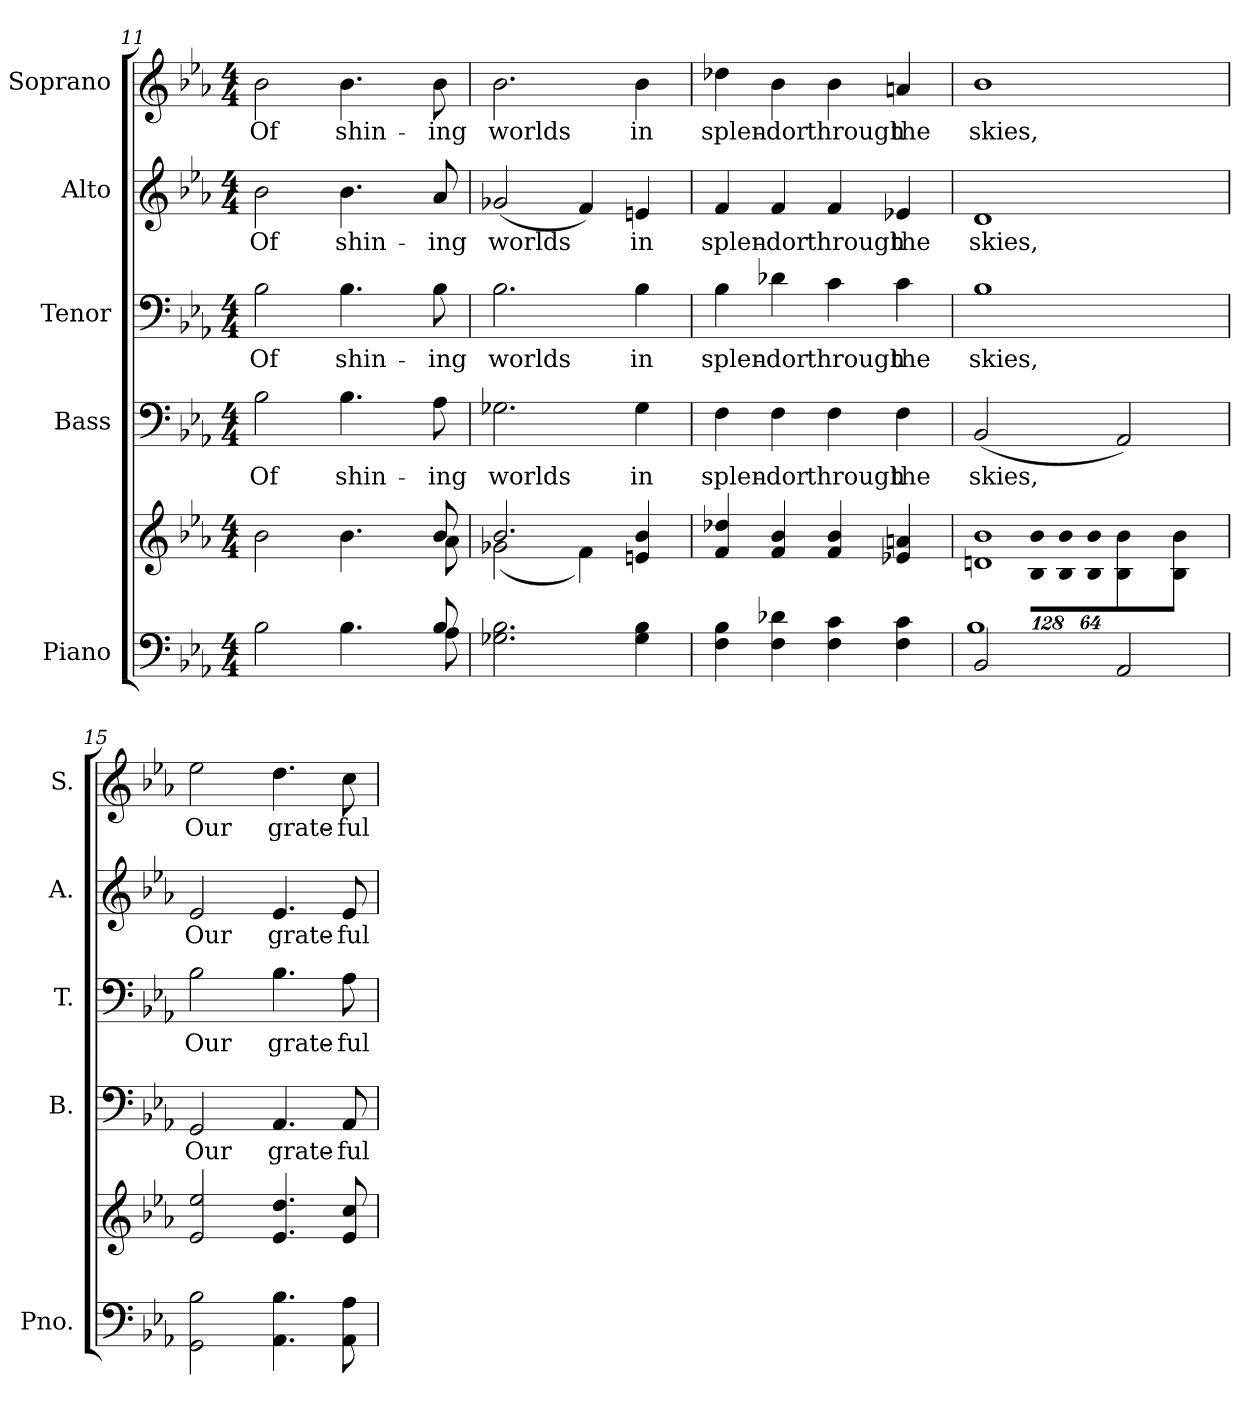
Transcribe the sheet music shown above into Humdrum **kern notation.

**kern	**kern	**kern	**text	**kern	**text	**kern	**text	**kern	**text
*part5	*part5	*part4	*part4	*part3	*part3	*part2	*part2	*part1	*part1
*staff6	*staff5	*staff4	*staff4	*staff3	*staff3	*staff2	*staff2	*staff1	*staff1
*I"Piano	*	*I"Bass	*	*I"Tenor	*	*I"Alto	*	*I"Soprano	*
*I'Pno.	*	*I'B.	*	*I'T.	*	*I'A.	*	*I'S.	*
*clefF4	*clefG2	*clefF4	*	*clefF4	*	*clefG2	*	*clefG2	*
*k[b-e-a-]	*k[b-e-a-]	*k[b-e-a-]	*	*k[b-e-a-]	*	*k[b-e-a-]	*	*k[b-e-a-]	*
*E-:	*E-:	*E-:	*	*E-:	*	*E-:	*	*E-:	*
*M4/4	*M4/4	*M4/4	*	*M4/4	*	*M4/4	*	*M4/4	*
=11	=11	=11	=11	=11	=11	=11	=11	=11	=11
*^	*^	*	*	*	*	*	*	*	*
!	!	!	!	!	!LO:LY:b:color=#000000	!	!	!	!	!	!
!	!	!	!	!	!	!	!LO:LY:b:color=#000000	!	!	!	!
!	!	!	!	!	!	!	!	!	!LO:LY:b:color=#000000	!	!
!	!	!	!	!	!	!	!	!	!	!	!LO:LY:b:color=#000000
2B-i\	2ryy	2b-i\	2ryy	2B-i\	Of	2B-i\	Of	2b-i\	Of	2b-i\	Of
!	!	!	!	!	!LO:LY:b:color=#000000	!	!	!	!	!	!
!	!	!	!	!	!	!	!LO:LY:b:color=#000000	!	!	!	!
!	!	!	!	!	!	!	!	!	!LO:LY:b:color=#000000	!	!
!	!	!	!	!	!	!	!	!	!	!	!LO:LY:b:color=#000000
4.B-i\	4ryy	4.b-i\	4ryy	4.B-i\	shin-	4.B-i\	shin-	4.b-i\	shin-	4.b-i\	shin-
.	8ryy	.	8ryy	.	.	.	.	.	.	.	.
!	!	!	!	!	!LO:LY:b:color=#000000	!	!	!	!	!	!
!	!	!	!	!	!	!	!LO:LY:b:color=#000000	!	!	!	!
!	!	!	!	!	!	!	!	!	!LO:LY:b:color=#000000	!	!
!	!	!	!	!	!	!	!	!	!	!	!LO:LY:b:color=#000000
8B-i/	8A-i\	8b-i/	8a-i\	8A-i\	-ing	8B-i\	-ing	8a-i/	-ing	8b-i\	-ing
*v	*v	*	*	*	*	*	*	*	*	*	*
=12	=12	=12	=12	=12	=12	=12	=12	=12	=12	=12
*^	*	*	*	*	*	*	*	*	*	*
!	!	!	!	!	!LO:LY:b:color=#000000	!	!	!	!	!	!
*v	*v	*	*	*	*	*	*	*	*	*	*
*^	*	*	*	*	*	*	*	*	*	*
!	!	!	!	!	!	!	!LO:LY:b:color=#000000	!	!	!	!
*v	*v	*	*	*	*	*	*	*	*	*	*
*^	*	*	*	*	*	*	*	*	*	*
!	!	!	!	!	!	!	!	!	!LO:LY:b:color=#000000	!	!
*v	*v	*	*	*	*	*	*	*	*	*	*
*^	*	*	*	*	*	*	*	*	*	*
!	!	!	!	!	!	!	!	!	!	!	!LO:LY:b:color=#000000
*v	*v	*	*	*	*	*	*	*	*	*	*
2.G-Xi\ 2.B-i	2.b-i/	(2g-Xi\	2.G-Xi\	worlds	2.B-i\	worlds	(2g-Xi/	worlds	2.b-i\	worlds
.	.	4fi\)	.	.	.	.	4fi/)	.	.	.
!	!	!	!	!LO:LY:b:color=#000000	!	!	!	!	!	!
!	!	!	!	!	!	!LO:LY:b:color=#000000	!	!	!	!
!	!	!	!	!	!	!	!	!LO:LY:b:color=#000000	!	!
!	!	!	!	!	!	!	!	!	!	!LO:LY:b:color=#000000
4G-i\ 4B-i	4eni/ 4b-i	4ryy	4G-i\	in	4B-i\	in	4eni/	in	4b-i\	in
*	*v	*v	*	*	*	*	*	*	*	*
!!LO:PB:g=z
=13	=13	=13	=13	=13	=13	=13	=13	=13	=13
*	*^	*	*	*	*	*	*	*	*
!	!	!	!	!LO:LY:b:color=#000000	!	!	!	!	!	!
*	*v	*v	*	*	*	*	*	*	*	*
*	*^	*	*	*	*	*	*	*	*
!	!	!	!	!	!	!LO:LY:b:color=#000000	!	!	!	!
*	*v	*v	*	*	*	*	*	*	*	*
*	*^	*	*	*	*	*	*	*	*
!	!	!	!	!	!	!	!	!LO:LY:b:color=#000000	!	!
*	*v	*v	*	*	*	*	*	*	*	*
*	*^	*	*	*	*	*	*	*	*
!	!	!	!	!	!	!	!	!	!	!LO:LY:b:color=#000000
*	*v	*v	*	*	*	*	*	*	*	*
4Fi\ 4B-i	4fi/ 4dd-Xi	4Fi\	splen-	4B-i\	splen-	4fi/	splen-	4dd-Xi\	splen-
!	!	!	!LO:LY:b:color=#000000	!	!	!	!	!	!
!	!	!	!	!	!LO:LY:b:color=#000000	!	!	!	!
!	!	!	!	!	!	!	!LO:LY:b:color=#000000	!	!
!	!	!	!	!	!	!	!	!	!LO:LY:b:color=#000000
4Fi\ 4d-Xi	4fi/ 4b-i	4Fi\	-dor	4d-Xi\	-dor	4fi/	-dor	4b-i\	-dor
!	!	!	!LO:LY:b:color=#000000	!	!	!	!	!	!
!	!	!	!	!	!LO:LY:b:color=#000000	!	!	!	!
!	!	!	!	!	!	!	!LO:LY:b:color=#000000	!	!
!	!	!	!	!	!	!	!	!	!LO:LY:b:color=#000000
4Fi\ 4ci	4fi/ 4b-i	4Fi\	through	4ci\	through	4fi/	through	4b-i\	through
!	!	!	!LO:LY:b:color=#000000	!	!	!	!	!	!
!	!	!	!	!	!LO:LY:b:color=#000000	!	!	!	!
!	!	!	!	!	!	!	!LO:LY:b:color=#000000	!	!
!	!	!	!	!	!	!	!	!	!LO:LY:b:color=#000000
4Fi\ 4ci	4e-Xi/ 4ani	4Fi\	the	4ci\	the	4e-Xi/	the	4ani/	the
=14	=14	=14	=14	=14	=14	=14	=14	=14	=14
*^	*^	*	*	*	*	*	*	*	*
!	!	!	!	!	!LO:LY:b:color=#000000	!	!	!	!	!	!
!	!	!	!	!	!	!	!LO:LY:b:color=#000000	!	!	!	!
!	!	!	!	!	!	!	!	!	!LO:LY:b:color=#000000	!	!
!	!	!	!	!	!	!	!	!	!	!	!LO:LY:b:color=#000000
2BB-i/	1B-i	1dni 1b-i	4ryy	(2BB-i/	skies,	1B-i	skies,	1di	skies,	1b-i	skies,
*	*	*	*Xbrackettup	*	*	*	*	*	*	*	*
!	!	!	!LO:N:vis=8	!	!	!	!	!	!	!	!
.	.	.	1024%85B-i\ 1024%85b-iL	.	.	.	.	.	.	.	.
!	!	!	!LO:N:vis=8	!	!	!	!	!	!	!	!
.	.	.	1024%85B-i\ 1024%85b-i	.	.	.	.	.	.	.	.
!	!	!	!LO:N:vis=8	!	!	!	!	!	!	!	!
.	.	.	512%43B-i\ 512%43b-iJ	.	.	.	.	.	.	.	.
2AA-i/	.	.	4B-i\ 4b-i	2AA-i/)	.	.	.	.	.	.	.
.	.	.	4B-i\ 4b-i	.	.	.	.	.	.	.	.
*v	*v	*	*	*	*	*	*	*	*	*	*
*	*v	*v	*	*	*	*	*	*	*	*
=15	=15	=15	=15	=15	=15	=15	=15	=15	=15
*	*^	*	*	*	*	*	*	*	*
!	!	!	!	!LO:LY:b:color=#000000	!	!	!	!	!	!
*	*v	*v	*	*	*	*	*	*	*	*
*	*^	*	*	*	*	*	*	*	*
!	!	!	!	!	!	!LO:LY:b:color=#000000	!	!	!	!
*	*v	*v	*	*	*	*	*	*	*	*
*	*^	*	*	*	*	*	*	*	*
!	!	!	!	!	!	!	!	!LO:LY:b:color=#000000	!	!
*	*v	*v	*	*	*	*	*	*	*	*
*	*^	*	*	*	*	*	*	*	*
!	!	!	!	!	!	!	!	!	!	!LO:LY:b:color=#000000
*	*v	*v	*	*	*	*	*	*	*	*
2GGi\ 2B-i	2e-i/ 2ee-i	2GGi/	Our	2B-i\	Our	2e-i/	Our	2ee-i\	Our
!	!	!	!LO:LY:b:color=#000000	!	!	!	!	!	!
!	!	!	!	!	!LO:LY:b:color=#000000	!	!	!	!
!	!	!	!	!	!	!	!LO:LY:b:color=#000000	!	!
!	!	!	!	!	!	!	!	!	!LO:LY:b:color=#000000
4.AA-i\ 4.B-i	4.e-i/ 4.ddi	4.AA-i/	grate-	4.B-i\	grate-	4.e-i/	grate-	4.ddi\	grate-
!	!	!	!LO:LY:b:color=#000000	!	!	!	!	!	!
!	!	!	!	!	!LO:LY:b:color=#000000	!	!	!	!
!	!	!	!	!	!	!	!LO:LY:b:color=#000000	!	!
!	!	!	!	!	!	!	!	!	!LO:LY:b:color=#000000
8AA-i\ 8A-i	8e-i/ 8cci	8AA-i/	-ful	8A-i\	-ful	8e-i/	-ful	8cci\	-ful
=	=	=	=	=	=	=	=	=	=
*-	*-	*-	*-	*-	*-	*-	*-	*-	*-
